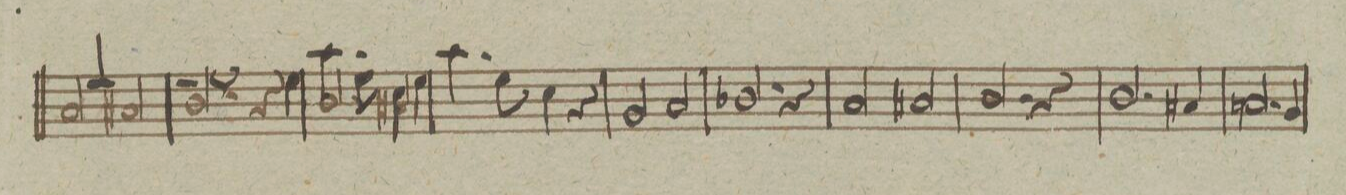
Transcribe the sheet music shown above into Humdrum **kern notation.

**kern
*I"Trąbone. Baſso.
*clefF4
*k[]
*met(c|)
*M2/2
4ryy
4G/
2ryy
=143
2rG
4r
4G\
=144
4.c\
8G\
4E\
4G\
=145
4.c\
8G\
4E\
4r
=146
2BB/
2C/
=147
2.D-X/
4r
=148
2C/
2C#X/
=149
2.D/
4r
=150
2.D/
4C#X/
=151
2.Cn/
4BB/
=152
*-
